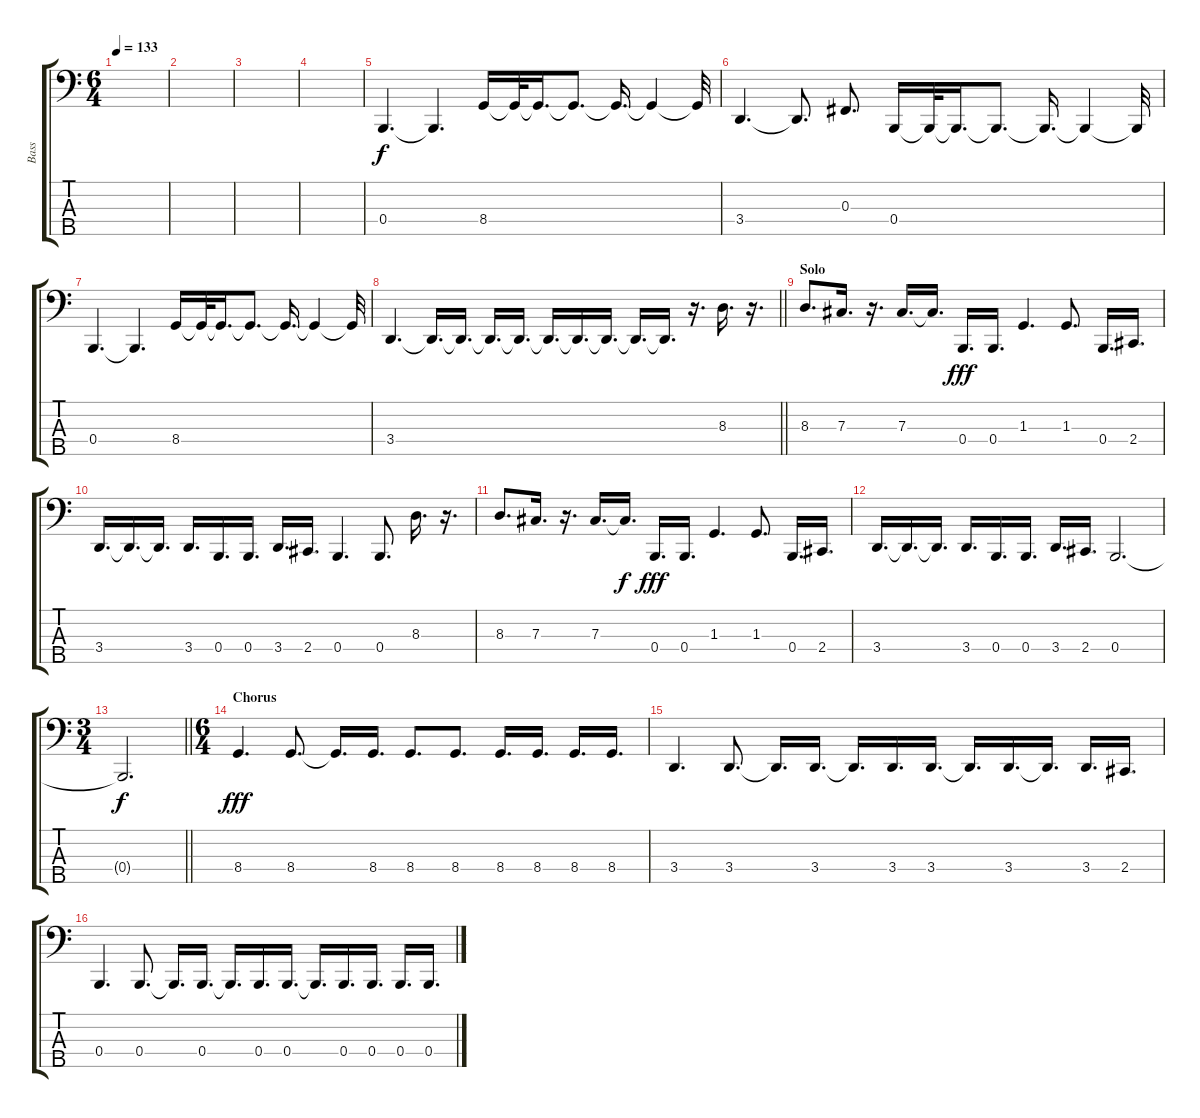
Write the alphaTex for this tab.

\track ("Bass" "Bass") {instrument electricbassfinger}
\staff {score tabs}
\tuning (E2 B1 Gb1 B0 Gb0) {hide}
\ts (6 4)
\tempo 133
\clef f4
\ks c
|
|
|
|
0.4.4{d} 0.4{t}.4{d} 8.4.16 8.4{t}.32 8.4{t}.16{d} 8.4{t}.8{d} 8.4{t}.16{d} 8.4{t}.4 8.4{t}.32 |
3.4.4{d} 3.4{t}.8{d} 0.3.8{d} 0.4.16 0.4{t}.32 0.4{t}.16{d} 0.4{t}.8{d} 0.4{t}.16{d} 0.4{t}.4 0.4{t}.32 |
0.4.4{d} 0.4{t}.4{d} 8.4.16 8.4{t}.32 8.4{t}.16{d} 8.4{t}.8{d} 8.4{t}.16{d} 8.4{t}.4 8.4{t}.32 |
\barLineRight lightlight
3.4.4{d} 3.4{t}.16{d} 3.4{t}.16{d} 3.4{t}.16{d} 3.4{t}.16{d} 3.4{t}.16{d} 3.4{t}.16{d} 3.4{t}.16{d} 3.4{t}.16{d} 3.4{t}.16{d} r.16{d} 8.3.16{d} r.16{d} |
\section ("" "Solo")
8.3.8{d} 7.3.16{d} r.16{d} 7.3.16{d} 7.3{t}.16{d dy f} 0.4.16{d dy fff} 0.4.16{d} 1.3.4{d} 1.3.8{d} 0.4.16{d} 2.4.16{d} |
3.4.16{d} 3.4{t}.16{d} 3.4{t}.16{d} 3.4.16{d} 0.4.16{d} 0.4.16{d} 3.4.16{d} 2.4.16{d} 0.4.4{d} 0.4.8{d} 8.3.16{d} r.16{d} |
8.3.8{d} 7.3.16{d} r.16{d} 7.3.16{d} 7.3{t}.16{d dy f} 0.4.16{d dy fff} 0.4.16{d} 1.3.4{d} 1.3.8{d} 0.4.16{d} 2.4.16{d} |
3.4.16{d} 3.4{t}.16{d} 3.4{t}.16{d} 3.4.16{d} 0.4.16{d} 0.4.16{d} 3.4.16{d} 2.4.16{d} 0.4.2{d} |
\ts (3 4)
\barLineRight lightlight
0.4{t}.2{d dy f} |
\ts (6 4)
\section ("" "Chorus")
8.4.4{d dy fff} 8.4.8{d} 8.4{t}.16{d} 8.4.16{d} 8.4.8{d} 8.4.8{d} 8.4.16{d} 8.4.16{d} 8.4.16{d} 8.4.16{d} |
3.4.4{d} 3.4.8{d} 3.4{t}.16{d} 3.4.16{d} 3.4{t}.16{d} 3.4.16{d} 3.4.16{d} 3.4{t}.16{d} 3.4.16{d} 3.4{t}.16{d} 3.4.16{d} 2.4.16{d} |
0.4.4{d} 0.4.8{d} 0.4{t}.16{d} 0.4.16{d} 0.4{t}.16{d} 0.4.16{d} 0.4.16{d} 0.4{t}.16{d} 0.4.16{d} 0.4.16{d} 0.4.16{d} 0.4.16{d}
